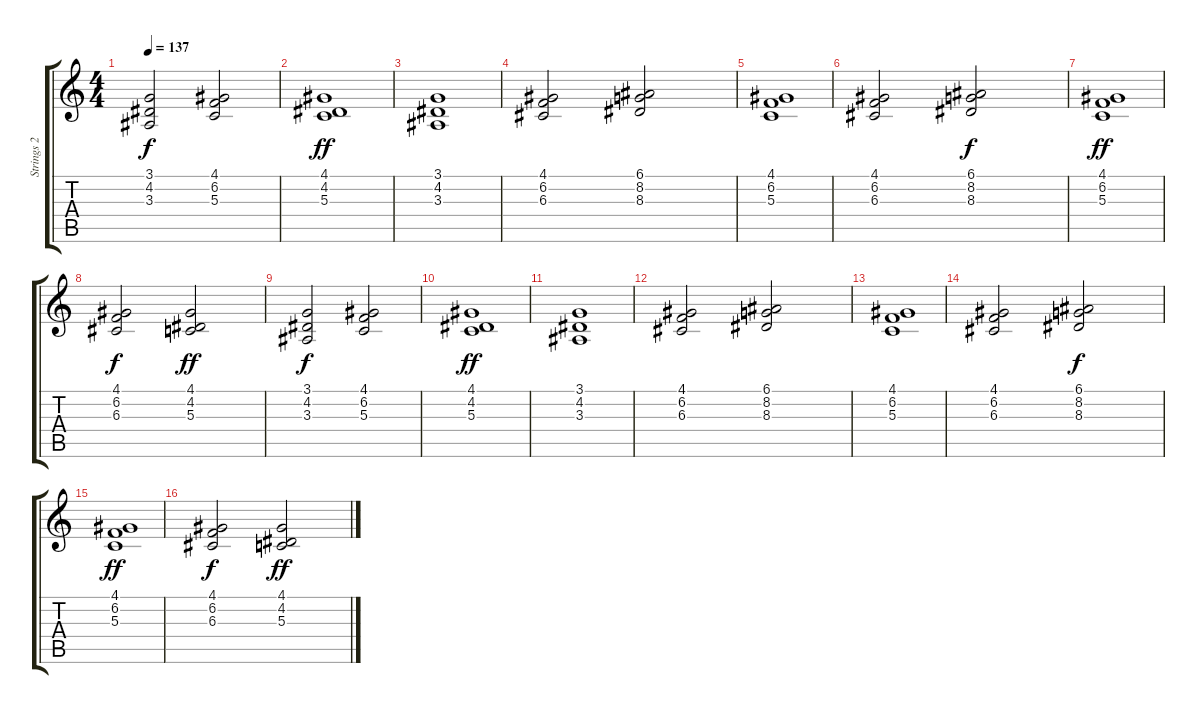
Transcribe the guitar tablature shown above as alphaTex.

\track ("Strings 2 (Keyboard)" "Strings 2 ") {instrument stringensemble2}
\staff {score tabs}
\tuning (E4 B3 G3 D3 A2 E2) {hide}
\ts (4 4)
\tempo 137
\clef g2
\ks c
(3.1 4.2 3.3).2{dy f} (4.1 6.2 5.3).2 |
(4.1 4.2 5.3).1{dy ff} |
(3.1 4.2 3.3).1 |
(4.1 6.2 6.3).2 (6.1 8.2 8.3).2 |
(4.1 6.2 5.3).1 |
(4.1 6.2 6.3).2 (6.1 8.2 8.3).2{dy f} |
(4.1 6.2 5.3).1{dy ff} |
(4.1 6.2 6.3).2{dy f} (4.1 4.2 5.3).2{dy ff} |
(3.1 4.2 3.3).2{dy f} (4.1 6.2 5.3).2 |
(4.1 4.2 5.3).1{dy ff} |
(3.1 4.2 3.3).1 |
(4.1 6.2 6.3).2 (6.1 8.2 8.3).2 |
(4.1 6.2 5.3).1 |
(4.1 6.2 6.3).2 (6.1 8.2 8.3).2{dy f} |
(4.1 6.2 5.3).1{dy ff} |
(4.1 6.2 6.3).2{dy f} (4.1 4.2 5.3).2{dy ff}
